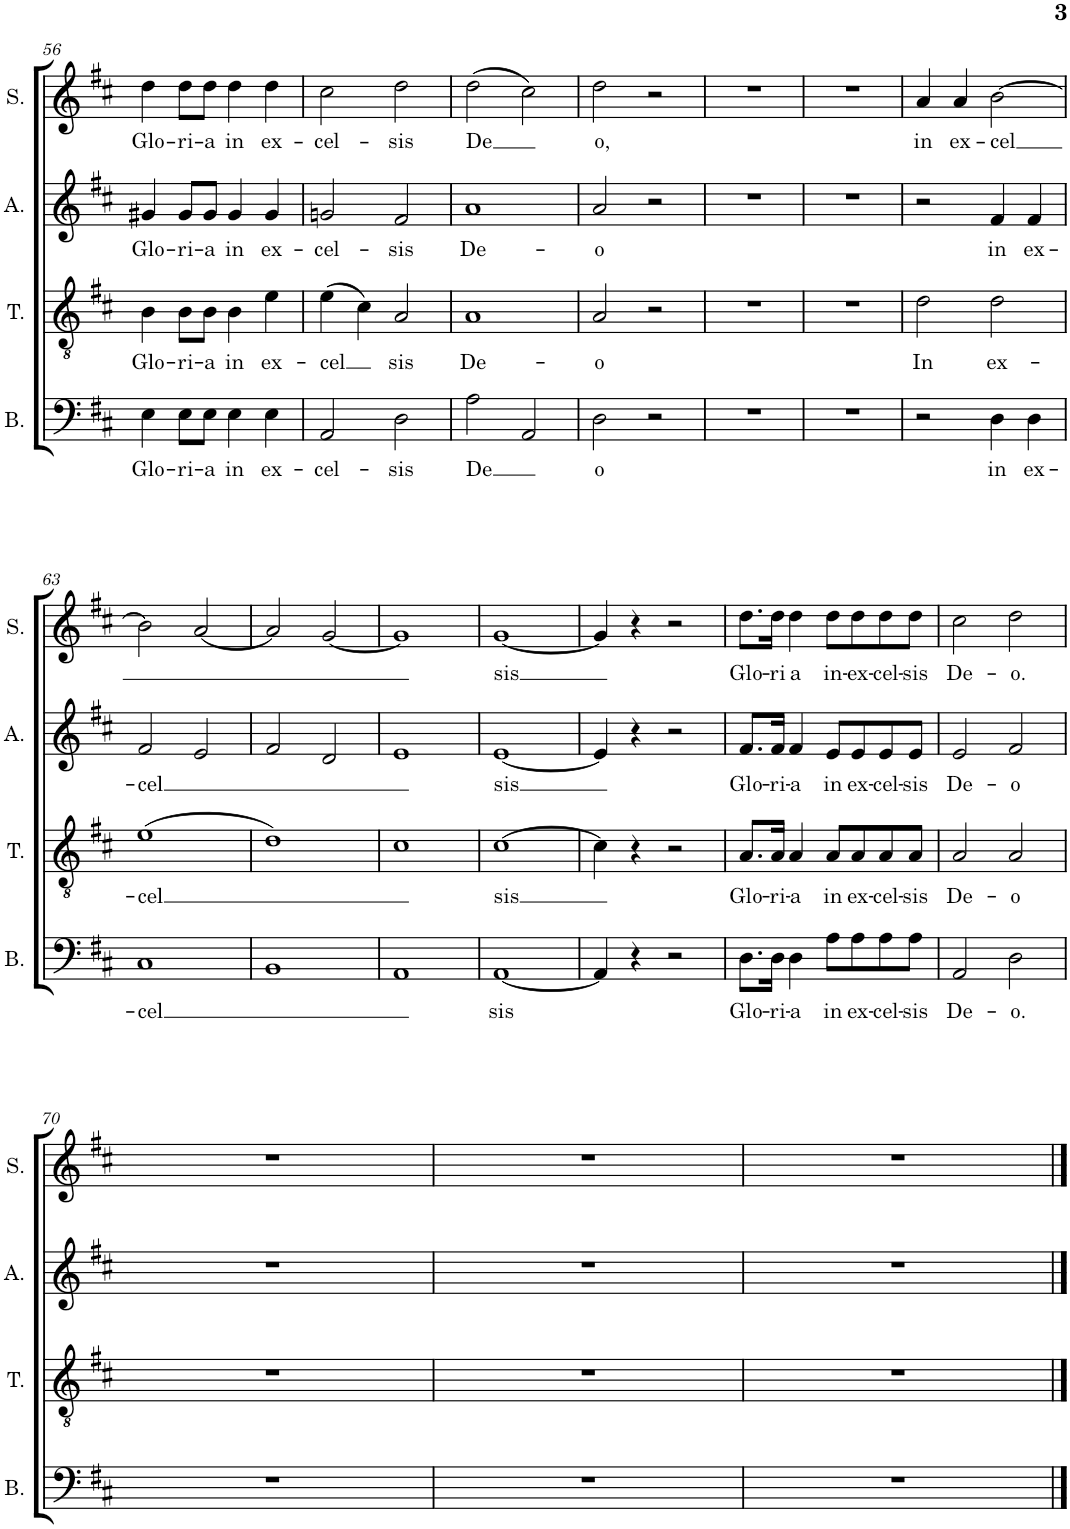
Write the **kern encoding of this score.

**kern	**text	**kern	**text	**kern	**text	**kern	**text
*part4	*part4	*part3	*part3	*part2	*part2	*part1	*part1
*staff4	*staff4	*staff3	*staff3	*staff2	*staff2	*staff1	*staff1
*I"Bass	*	*I"Tenor	*	*I"Alto	*	*I"Soprano	*
*I'B.	*	*I'T.	*	*I'A.	*	*I'S.	*
!!LO:PB:g=z
*clefF4	*	*clefGv2	*	*clefG2	*	*clefG2	*
*k[f#c#]	*	*k[f#c#]	*	*k[f#c#]	*	*k[f#c#]	*
*M4/4	*	*M4/4	*	*M4/4	*	*M4/4	*
*met(c)	*	*met(c)	*	*met(c)	*	*met(c)	*
=56	=56	=56	=56	=56	=56	=56	=56
!	!LO:LY:b	!	!LO:LY:b	!	!LO:LY:b	!	!LO:LY:b
4E\	Glo-	4B\	Glo-	4g#X/	Glo-	4dd\	Glo-
!	!LO:LY:b	!	!LO:LY:b	!	!LO:LY:b	!	!LO:LY:b
8E\L	-ri-	8B\L	-ri-	8g#/L	-ri-	8dd\L	-ri-
!	!LO:LY:b	!	!LO:LY:b	!	!LO:LY:b	!	!LO:LY:b
8E\J	-a	8B\J	-a	8g#/J	-a	8dd\J	-a
!	!LO:LY:b	!	!LO:LY:b	!	!LO:LY:b	!	!LO:LY:b
4E\	in	4B\	in	4g#/	in	4dd\	in
!	!LO:LY:b	!	!LO:LY:b	!	!LO:LY:b	!	!LO:LY:b
4E\	ex-	4e\	ex-	4g#/	ex-	4dd\	ex-
=57	=57	=57	=57	=57	=57	=57	=57
!	!LO:LY:b	!	!LO:LY:b	!	!LO:LY:b	!	!LO:LY:b
2AA/	-cel-	(4e\	-cel	2gn/	-cel-	2cc#\	-cel-
.	.	4c#\)	.	.	.	.	.
!	!LO:LY:b	!	!LO:LY:b	!	!LO:LY:b	!	!LO:LY:b
2D\	-sis	2A/	sis	2f#/	-sis	2dd\	-sis
=58	=58	=58	=58	=58	=58	=58	=58
!	!LO:LY:b	!	!LO:LY:b	!	!LO:LY:b	!	!LO:LY:b
2A\	-De	1A	De-	1a	De-	(2dd\	De
2AA/	.	.	.	.	.	2cc#\)	.
=59	=59	=59	=59	=59	=59	=59	=59
!	!LO:LY:b	!	!LO:LY:b	!	!LO:LY:b	!	!LO:LY:b
2D\	o	2A/	-o	2a/	-o	2dd\	o,
2r	.	2r	.	2r	.	2r	.
=60	=60	=60	=60	=60	=60	=60	=60
1r	.	1r	.	1r	.	1r	.
=61	=61	=61	=61	=61	=61	=61	=61
1r	.	1r	.	1r	.	1r	.
=62	=62	=62	=62	=62	=62	=62	=62
!	!	!	!LO:LY:b	!	!	!	!LO:LY:b
2r	.	2d\	In	2r	.	4a/	in
!	!	!	!	!	!	!	!LO:LY:b
.	.	.	.	.	.	4a/	ex-
!	!LO:LY:b	!	!LO:LY:b	!	!LO:LY:b	!	!LO:LY:b
4D\	in	2d\	ex-	4f#/	in	[2b\	-cel
!	!LO:LY:b	!	!	!	!LO:LY:b	!	!
4D\	ex-	.	.	4f#/	ex-	.	.
!!LO:LB:g=z
=63	=63	=63	=63	=63	=63	=63	=63
!	!LO:LY:b	!	!LO:LY:b	!	!LO:LY:b	!	!
1C#	-cel	(1e	-cel	2f#/	-cel	2b\]	.
.	.	.	.	2e/	.	[2a/	.
=64	=64	=64	=64	=64	=64	=64	=64
1BB	.	1d)	.	2f#/	.	2a/]	.
.	.	.	.	2d/	.	[2g/	.
=65	=65	=65	=65	=65	=65	=65	=65
1AA	.	1c#	.	1e	.	1g]	.
=66	=66	=66	=66	=66	=66	=66	=66
!	!LO:LY:b	!	!LO:LY:b	!	!LO:LY:b	!	!LO:LY:b
[1AA	sis	[1c#	sis	[1e	sis	[1g	sis
=67	=67	=67	=67	=67	=67	=67	=67
4AA/]	.	4c#\]	.	4e/]	.	4g/]	.
4r	.	4r	.	4r	.	4r	.
2r	.	2r	.	2r	.	2r	.
=68	=68	=68	=68	=68	=68	=68	=68
!	!LO:LY:b	!	!LO:LY:b	!	!LO:LY:b	!	!LO:LY:b
8.D\L	Glo-	8.A/L	Glo-	8.f#/L	Glo-	8.dd\L	Glo-
!	!LO:LY:b	!	!LO:LY:b	!	!LO:LY:b	!	!LO:LY:b
16D\Jk	-ri-	16A/Jk	-ri-	16f#/Jk	-ri-	16dd\Jk	-ri
!	!LO:LY:b	!	!LO:LY:b	!	!LO:LY:b	!	!LO:LY:b
4D\	-a	4A/	-a	4f#/	-a	4dd\	a
!	!LO:LY:b	!	!LO:LY:b	!	!LO:LY:b	!	!LO:LY:b
8A\L	in	8A/L	in	8e/L	in	8dd\L	in-
!	!LO:LY:b	!	!LO:LY:b	!	!LO:LY:b	!	!LO:LY:b
8A\	ex-	8A/	ex-	8e/	ex-	8dd\	-ex-
!	!LO:LY:b	!	!LO:LY:b	!	!LO:LY:b	!	!LO:LY:b
8A\	-cel-	8A/	-cel-	8e/	-cel-	8dd\	-cel-
!	!LO:LY:b	!	!LO:LY:b	!	!LO:LY:b	!	!LO:LY:b
8A\J	-sis	8A/J	-sis	8e/J	-sis	8dd\J	-sis
=69	=69	=69	=69	=69	=69	=69	=69
!	!LO:LY:b	!	!LO:LY:b	!	!LO:LY:b	!	!LO:LY:b
2AA/	De-	2A/	De-	2e/	De-	2cc#\	De-
!	!LO:LY:b	!	!LO:LY:b	!	!LO:LY:b	!	!LO:LY:b
2D\	-o.	2A/	-o	2f#/	-o	2dd\	-o.
!!LO:LB:g=z
=70	=70	=70	=70	=70	=70	=70	=70
1r	.	1r	.	1r	.	1r	.
=71	=71	=71	=71	=71	=71	=71	=71
1r	.	1r	.	1r	.	1r	.
=72	=72	=72	=72	=72	=72	=72	=72
1r	.	1r	.	1r	.	1r	.
==	==	==	==	==	==	==	==
*-	*-	*-	*-	*-	*-	*-	*-
